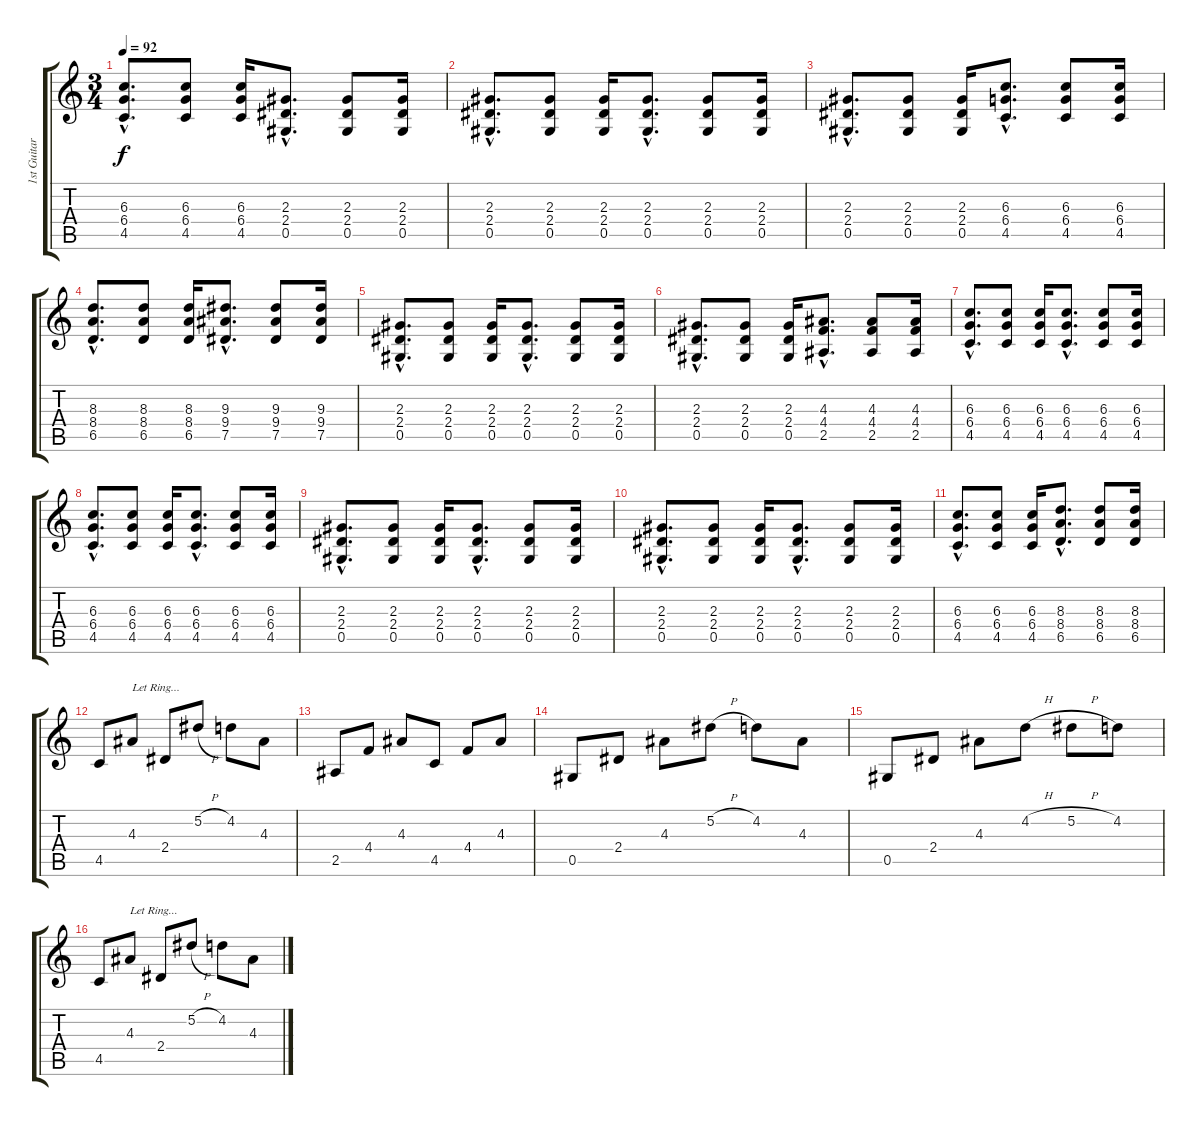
\track ("1st Guitar" "1st Guitar") {instrument overdrivenguitar}
\staff {score tabs}
\tuning (Eb4 Bb3 Gb3 Db3 Ab2 Eb2) {hide}
\ts (3 4)
\tempo 92
\clef g2
\ks c
(6.3{hac} 6.4{hac} 4.5{hac}).8{d dy f} (6.3 6.4 4.5).8 (6.3 6.4 4.5).16 (2.3{hac} 2.4{hac} 0.5{hac}).8{d} (2.3 2.4 0.5).8 (2.3 2.4 0.5).16 |
(2.3{hac} 2.4{hac} 0.5{hac}).8{d} (2.3 2.4 0.5).8 (2.3 2.4 0.5).16 (2.3{hac} 2.4{hac} 0.5{hac}).8{d} (2.3 2.4 0.5).8 (2.3 2.4 0.5).16 |
(2.3{hac} 2.4{hac} 0.5{hac}).8{d} (2.3 2.4 0.5).8 (2.3 2.4 0.5).16 (6.3{hac} 6.4{hac} 4.5{hac}).8{d} (6.3 6.4 4.5).8 (6.3 6.4 4.5).16 |
(8.3{hac} 8.4{hac} 6.5{hac}).8{d} (8.3 8.4 6.5).8 (8.3 8.4 6.5).16 (9.3{hac} 9.4{hac} 7.5{hac}).8{d} (9.3 9.4 7.5).8 (9.3 9.4 7.5).16 |
(2.3{hac} 2.4{hac} 0.5{hac}).8{d} (2.3 2.4 0.5).8 (2.3 2.4 0.5).16 (2.3{hac} 2.4{hac} 0.5{hac}).8{d} (2.3 2.4 0.5).8 (2.3 2.4 0.5).16 |
(2.3{hac} 2.4{hac} 0.5{hac}).8{d} (2.3 2.4 0.5).8 (2.3 2.4 0.5).16 (4.3{hac} 4.4{hac} 2.5{hac}).8{d} (4.3 4.4 2.5).8 (4.3 4.4 2.5).16 |
(6.3{hac} 6.4{hac} 4.5{hac}).8{d} (6.3 6.4 4.5).8 (6.3 6.4 4.5).16 (6.3{hac} 6.4{hac} 4.5{hac}).8{d} (6.3 6.4 4.5).8 (6.3 6.4 4.5).16 |
(6.3{hac} 6.4{hac} 4.5{hac}).8{d} (6.3 6.4 4.5).8 (6.3 6.4 4.5).16 (6.3{hac} 6.4{hac} 4.5{hac}).8{d} (6.3 6.4 4.5).8 (6.3 6.4 4.5).16 |
(2.3{hac} 2.4{hac} 0.5{hac}).8{d} (2.3 2.4 0.5).8 (2.3 2.4 0.5).16 (2.3{hac} 2.4{hac} 0.5{hac}).8{d} (2.3 2.4 0.5).8 (2.3 2.4 0.5).16 |
(2.3{hac} 2.4{hac} 0.5{hac}).8{d} (2.3 2.4 0.5).8 (2.3 2.4 0.5).16 (2.3{hac} 2.4{hac} 0.5{hac}).8{d} (2.3 2.4 0.5).8 (2.3 2.4 0.5).16 |
(6.3{hac} 6.4{hac} 4.5{hac}).8{d} (6.3 6.4 4.5).8 (6.3 6.4 4.5).16 (8.3{hac} 8.4{hac} 6.5{hac}).8{d} (8.3 8.4 6.5).8 (8.3 8.4 6.5).16 |
4.5.8 4.3.8{txt "Let Ring..."} 2.4.8 5.2{h}.8 4.2.8 4.3.8 |
2.5.8 4.4.8 4.3.8 4.5.8 4.4.8 4.3.8 |
0.5.8 2.4.8 4.3.8 5.2{h}.8 4.2.8 4.3.8 |
0.5.8 2.4.8 4.3.8 4.2{h}.8 5.2{h}.8 4.2.8 |
4.5.8 4.3.8{txt "Let Ring..."} 2.4.8 5.2{h}.8 4.2.8 4.3.8
